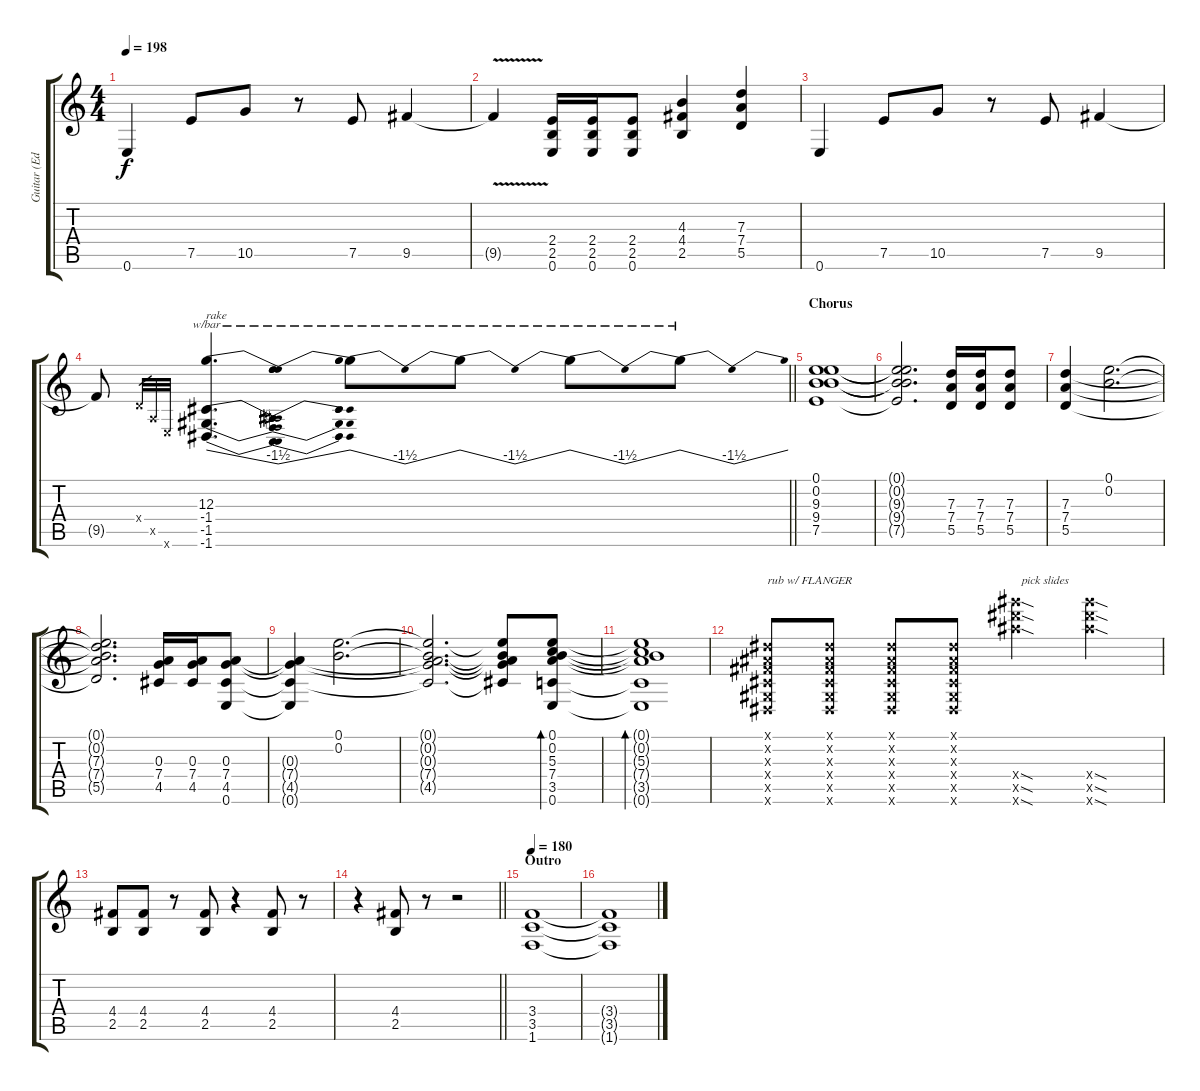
\track ("Guitar (Eddie Van Halen)" "Guitar (Ed") {instrument distortionguitar}
\staff {score tabs}
\tuning (E4 B3 G3 D3 A2 E2) {hide}
\ts (4 4)
\tempo 198
\clef g2
\ks c
0.6{t}.4{dy f} 7.5.8 10.5.8 r.8 7.5.8 9.5.4 |
9.5{v t}.4 (2.4 2.5 0.6).16 (2.4 2.5 0.6).16 (2.4 2.5 0.6).8 (4.3 4.4 2.5).4 (7.3 7.4 5.5).4 |
0.6.4 7.5.8 10.5.8 r.8 7.5.8 9.5.4 |
\barLineRight lightlight
9.5{t}.8 0.4{x}.32{gr} 0.5{x}.32{gr} 0.6{x}.32{gr} (12.3 -1.4 -1.5 -1.6).4{d tbe (dip default 0 0 30 -6 60 0) txt "rake"} 12.3{t}.8{tbe (dip default 0 0 30 -6 60 0)} 12.3{t}.8{tbe (dip default 0 0 30 -6 60 0)} 12.3{t}.8{tbe (dip default 0 0 30 -6 60 0)} 12.3{t}.8{tbe (dip default 0 0 30 -6 60 0)} |
\section ("" "Chorus")
(0.1 0.2 9.3 9.4 7.5).1 |
(0.1{t} 0.2{t} 9.3{t} 9.4{t} 7.5{t}).2{d} (7.3 7.4 5.5).16 (7.3 7.4 5.5).16 (7.3 7.4 5.5).8 |
(7.3 7.4 5.5).4 (0.1 0.2).2{d} |
(0.1{t} 0.2{t} 7.3{t} 7.4{t} 5.5{t}).2{d} (0.3 7.4 4.5).16 (0.3 7.4 4.5).16 (0.3 7.4 4.5 0.6).8 |
(0.3{t} 7.4{t} 4.5{t} 0.6{t}).4 (0.1 0.2).2{d} |
(0.1{t} 0.2{t} 0.3{t} 7.4{t} 4.5{t}).2{d} (0.1{t} 0.2{t} 0.3{t} 7.4{t} 4.5{t}).8 (0.1 0.2 5.3 7.4 3.5 0.6).8{bd 60} |
(0.1{t} 0.2{t} 5.3{t} 7.4{t} 3.5{t} 0.6{t}).1{bd 60} |
(-1.1{x} -1.2{x} -1.3{x} -1.4{x} -1.5{x} -1.6{x}).8{txt "rub w/ FLANGER"} (-1.1{x} -1.2{x} -1.3{x} -1.4{x} -1.5{x} -1.6{x}).8 (-1.1{x} -1.2{x} -1.3{x} -1.4{x} -1.5{x} -1.6{x}).8 (-1.1{x} -1.2{x} -1.3{x} -1.4{x} -1.5{x} -1.6{x}).8 (30.4{sod x} 30.5{sod x} 30.6{sod x}).4{txt "  pick slides"} (30.4{sod x} 30.5{sod x} 30.6{sod x}).4 |
(4.4 2.5).8 (4.4 2.5).8 r.8 (4.4 2.5).8 r.4 (4.4 2.5).8 r.8 |
\barLineRight lightlight
r.4 (4.4 2.5).8 r.8 r.2 |
\section ("" "Outro")
\tempo 180
(3.4 3.5 1.6).1 |
(3.4{t} 3.5{t} 1.6{t}).1
